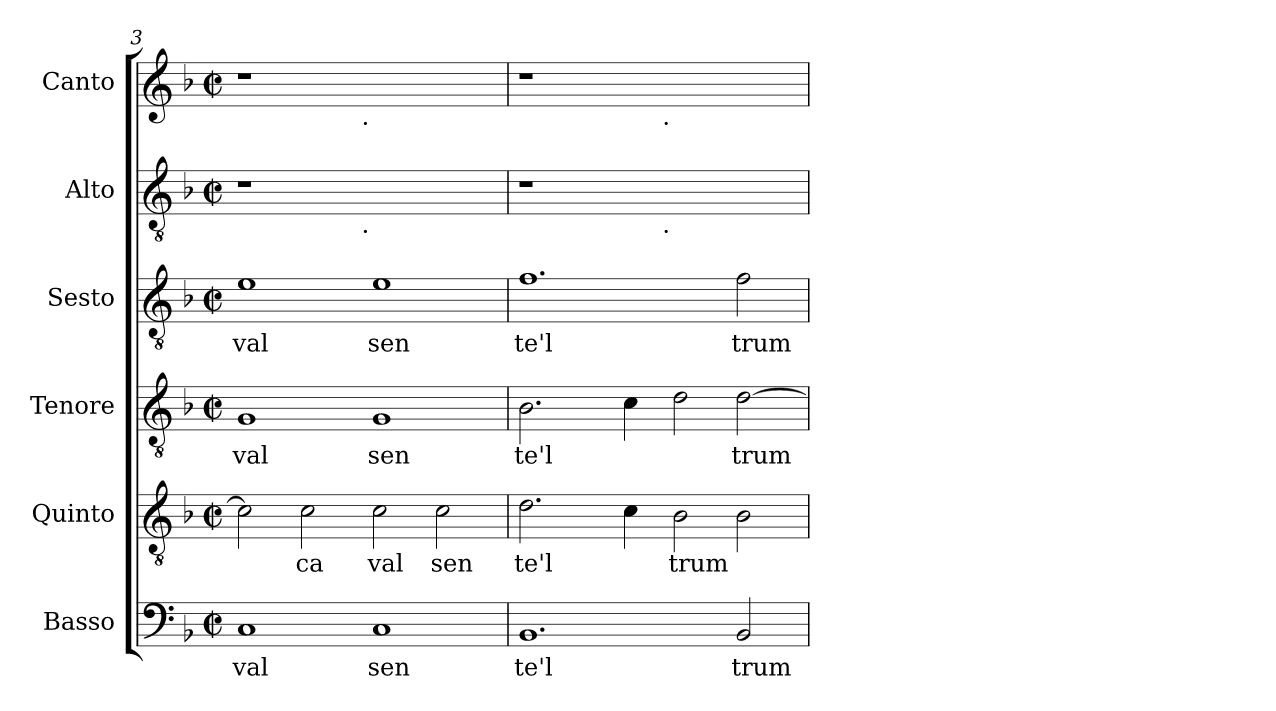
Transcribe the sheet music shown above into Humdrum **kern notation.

**kern	**text	**kern	**text	**kern	**text	**kern	**text	**kern	**kern
*part6	*part6	*part5	*part5	*part4	*part4	*part3	*part3	*part2	*part1
*staff6	*staff6	*staff5	*staff5	*staff4	*staff4	*staff3	*staff3	*staff2	*staff1
*I"Basso	*	*I"Quinto	*	*I"Tenore	*	*I"Sesto	*	*I"Alto	*I"Canto
*clefF4	*	*clefGv2	*	*clefGv2	*	*clefGv2	*	*clefGv2	*clefG2
*k[b-]	*	*k[b-]	*	*k[b-]	*	*k[b-]	*	*k[b-]	*k[b-]
*F:	*	*F:	*	*F:	*	*F:	*	*F:	*F:
*M2/2	*	*M2/2	*	*M2/2	*	*M2/2	*	*M2/2	*M2/2
*met(c|)	*	*met(c|)	*	*met(c|)	*	*met(c|)	*	*met(c|)	*met(c|)
=3	=3	=3	=3	=3	=3	=3	=3	=3	=3
!	!LO:LY:b:cj	!	!LO:LY:b:cj	!	!LO:LY:b:cj	!	!LO:LY:b:cj	!	!
*	*	*	*	*	*	*	*	*^	*^
1C	val	2c\]	.	1G	val	1e	val	1r	2ryy	1r	2ryy
!	!	!	!LO:LY:b:cj	!	!	!	!	!	!	!	!
.	.	2c\	ca	.	.	.	.	.	4...ryy	.	4...ryy
!	!	!	!	!	!	!	!	!	!	!	!LO:TX:b:t=.
!	!	!	!	!	!	!	!	!	!LO:TX:b:t=.	!	!
.	.	.	.	.	.	.	.	.	1ryy	.	1ryy
!	!LO:LY:b:cj	!	!LO:LY:b:cj	!	!LO:LY:b:cj	!	!LO:LY:b:cj	!	!	!	!
1C	sen	2c\	val	1G	sen	1e	sen	1ryy	.	1ryy	.
!	!	!	!LO:LY:b:cj	!	!	!	!	!	!	!	!
.	.	2c\	sen	.	.	.	.	.	.	.	.
.	.	.	.	.	.	.	.	.	32ryy	.	32ryy
=4	=4	=4	=4	=4	=4	=4	=4	=4	=4	=4	=4
!	!LO:LY:b:cj	!	!LO:LY:b:cj	!	!LO:LY:b:cj	!	!LO:LY:b:cj	!	!	!	!
1.BB-	te'l	2.d\	te'l	2.B-\	te'l	1.f	te'l	1r	2ryy	1r	2ryy
.	.	.	.	.	.	.	.	.	4...ryy	.	4...ryy
!	!	!	!LO:LY:b:cj	!	!LO:LY:b:cj	!	!	!	!	!	!
.	.	4c\	.	4c\	.	.	.	.	.	.	.
!	!	!	!	!	!	!	!	!	!	!	!LO:TX:b:t=.
!	!	!	!	!	!	!	!	!	!LO:TX:b:t=.	!	!
.	.	.	.	.	.	.	.	.	1ryy	.	1ryy
!	!	!	!LO:LY:b:cj	!	!LO:LY:b:cj	!	!	!	!	!	!
.	.	2B-\	trum	2d\	.	.	.	1ryy	.	1ryy	.
!	!LO:LY:b:cj	!	!LO:LY:b:cj	!	!LO:LY:b:cj	!	!LO:LY:b:cj	!	!	!	!
2BB-/	trum	2B-\	.	[>2d\	trum	2f\	trum	.	.	.	.
.	.	.	.	.	.	.	.	.	32ryy	.	32ryy
*	*	*	*	*	*	*	*	*v	*v	*	*
*	*	*	*	*	*	*	*	*	*v	*v
=	=	=	=	=	=	=	=	=	=
*-	*-	*-	*-	*-	*-	*-	*-	*-	*-
